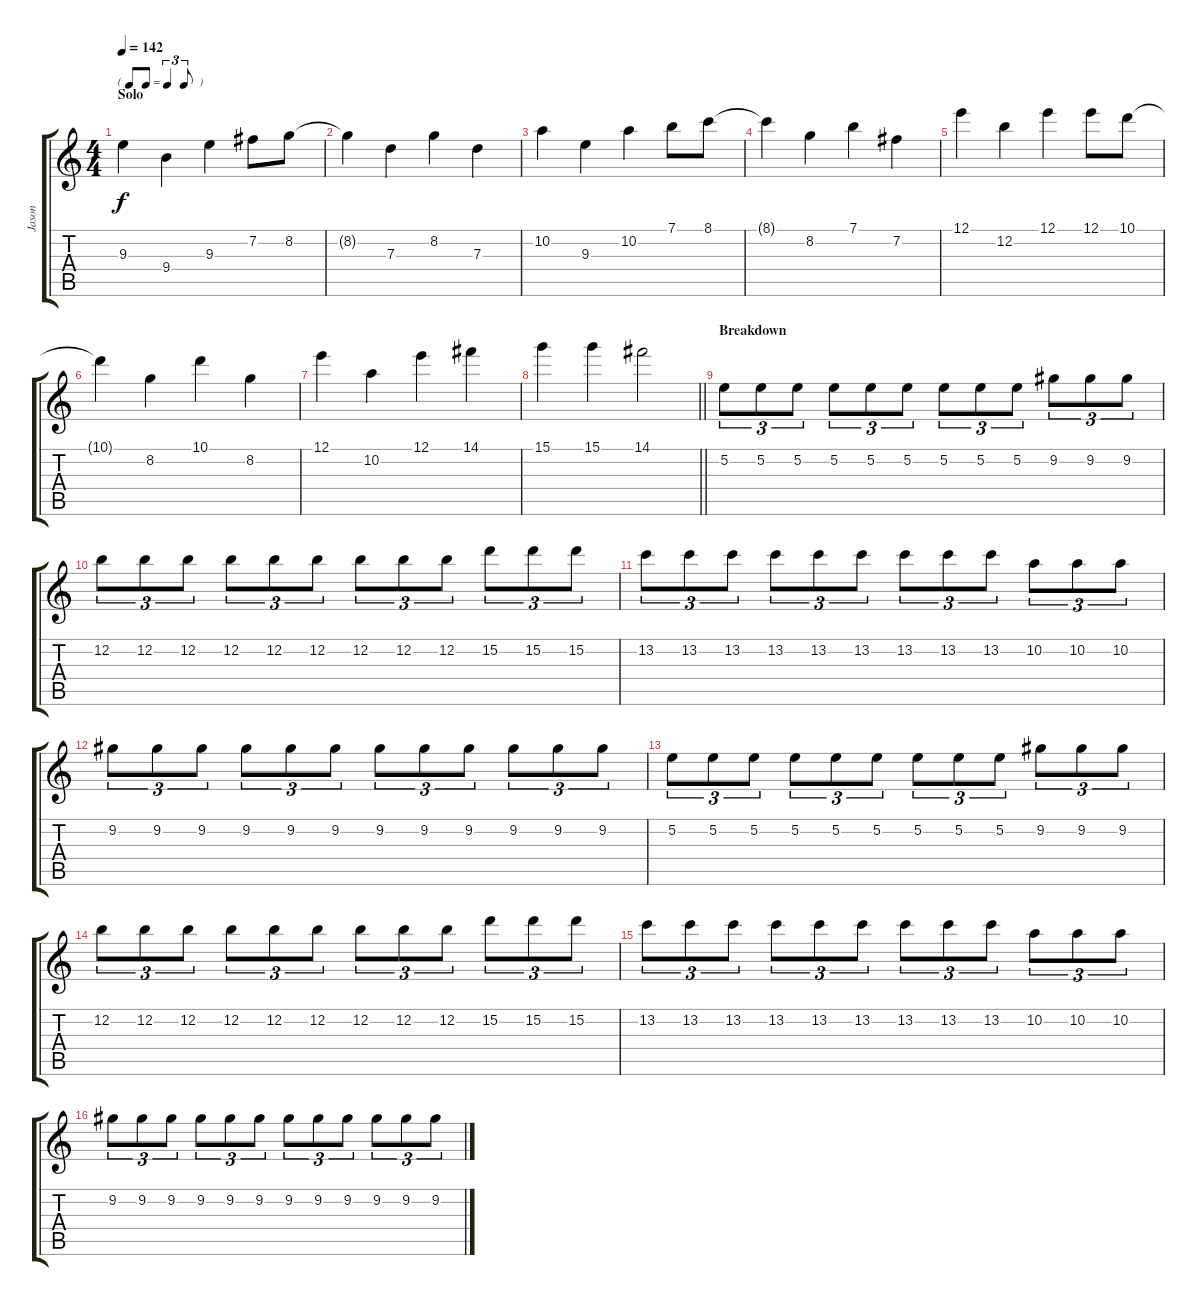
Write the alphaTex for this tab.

\track ("Jason" "Jason") {instrument overdrivenguitar}
\staff {score tabs}
\tuning (E4 B3 G3 D3 A2 E2) {hide}
\ts (4 4)
\tf triplet8th
\section ("" "Solo")
\tempo 142
\clef g2
\ks c
9.3.4{dy f} 9.4.4 9.3.4 7.2.8 8.2.8 |
8.2{t}.4 7.3.4 8.2.4 7.3.4 |
10.2.4 9.3.4 10.2.4 7.1.8 8.1.8 |
8.1{t}.4 8.2.4 7.1.4 7.2.4 |
12.1.4 12.2.4 12.1.4 12.1.8 10.1.8 |
10.1{t}.4 8.2.4 10.1.4 8.2.4 |
12.1.4 10.2.4 12.1.4 14.1.4 |
\barLineRight lightlight
15.1.4 15.1.4 14.1.2 |
\section ("" "Breakdown")
5.2.8{tu (3 2)} 5.2.8{tu (3 2)} 5.2.8{tu (3 2)} 5.2.8{tu (3 2)} 5.2.8{tu (3 2)} 5.2.8{tu (3 2)} 5.2.8{tu (3 2)} 5.2.8{tu (3 2)} 5.2.8{tu (3 2)} 9.2.8{tu (3 2)} 9.2.8{tu (3 2)} 9.2.8{tu (3 2)} |
12.2.8{tu (3 2)} 12.2.8{tu (3 2)} 12.2.8{tu (3 2)} 12.2.8{tu (3 2)} 12.2.8{tu (3 2)} 12.2.8{tu (3 2)} 12.2.8{tu (3 2)} 12.2.8{tu (3 2)} 12.2.8{tu (3 2)} 15.2.8{tu (3 2)} 15.2.8{tu (3 2)} 15.2.8{tu (3 2)} |
13.2.8{tu (3 2)} 13.2.8{tu (3 2)} 13.2.8{tu (3 2)} 13.2.8{tu (3 2)} 13.2.8{tu (3 2)} 13.2.8{tu (3 2)} 13.2.8{tu (3 2)} 13.2.8{tu (3 2)} 13.2.8{tu (3 2)} 10.2.8{tu (3 2)} 10.2.8{tu (3 2)} 10.2.8{tu (3 2)} |
9.2.8{tu (3 2)} 9.2.8{tu (3 2)} 9.2.8{tu (3 2)} 9.2.8{tu (3 2)} 9.2.8{tu (3 2)} 9.2.8{tu (3 2)} 9.2.8{tu (3 2)} 9.2.8{tu (3 2)} 9.2.8{tu (3 2)} 9.2.8{tu (3 2)} 9.2.8{tu (3 2)} 9.2.8{tu (3 2)} |
5.2.8{tu (3 2)} 5.2.8{tu (3 2)} 5.2.8{tu (3 2)} 5.2.8{tu (3 2)} 5.2.8{tu (3 2)} 5.2.8{tu (3 2)} 5.2.8{tu (3 2)} 5.2.8{tu (3 2)} 5.2.8{tu (3 2)} 9.2.8{tu (3 2)} 9.2.8{tu (3 2)} 9.2.8{tu (3 2)} |
12.2.8{tu (3 2)} 12.2.8{tu (3 2)} 12.2.8{tu (3 2)} 12.2.8{tu (3 2)} 12.2.8{tu (3 2)} 12.2.8{tu (3 2)} 12.2.8{tu (3 2)} 12.2.8{tu (3 2)} 12.2.8{tu (3 2)} 15.2.8{tu (3 2)} 15.2.8{tu (3 2)} 15.2.8{tu (3 2)} |
13.2.8{tu (3 2)} 13.2.8{tu (3 2)} 13.2.8{tu (3 2)} 13.2.8{tu (3 2)} 13.2.8{tu (3 2)} 13.2.8{tu (3 2)} 13.2.8{tu (3 2)} 13.2.8{tu (3 2)} 13.2.8{tu (3 2)} 10.2.8{tu (3 2)} 10.2.8{tu (3 2)} 10.2.8{tu (3 2)} |
9.2.8{tu (3 2)} 9.2.8{tu (3 2)} 9.2.8{tu (3 2)} 9.2.8{tu (3 2)} 9.2.8{tu (3 2)} 9.2.8{tu (3 2)} 9.2.8{tu (3 2)} 9.2.8{tu (3 2)} 9.2.8{tu (3 2)} 9.2.8{tu (3 2)} 9.2.8{tu (3 2)} 9.2.8{tu (3 2)}
